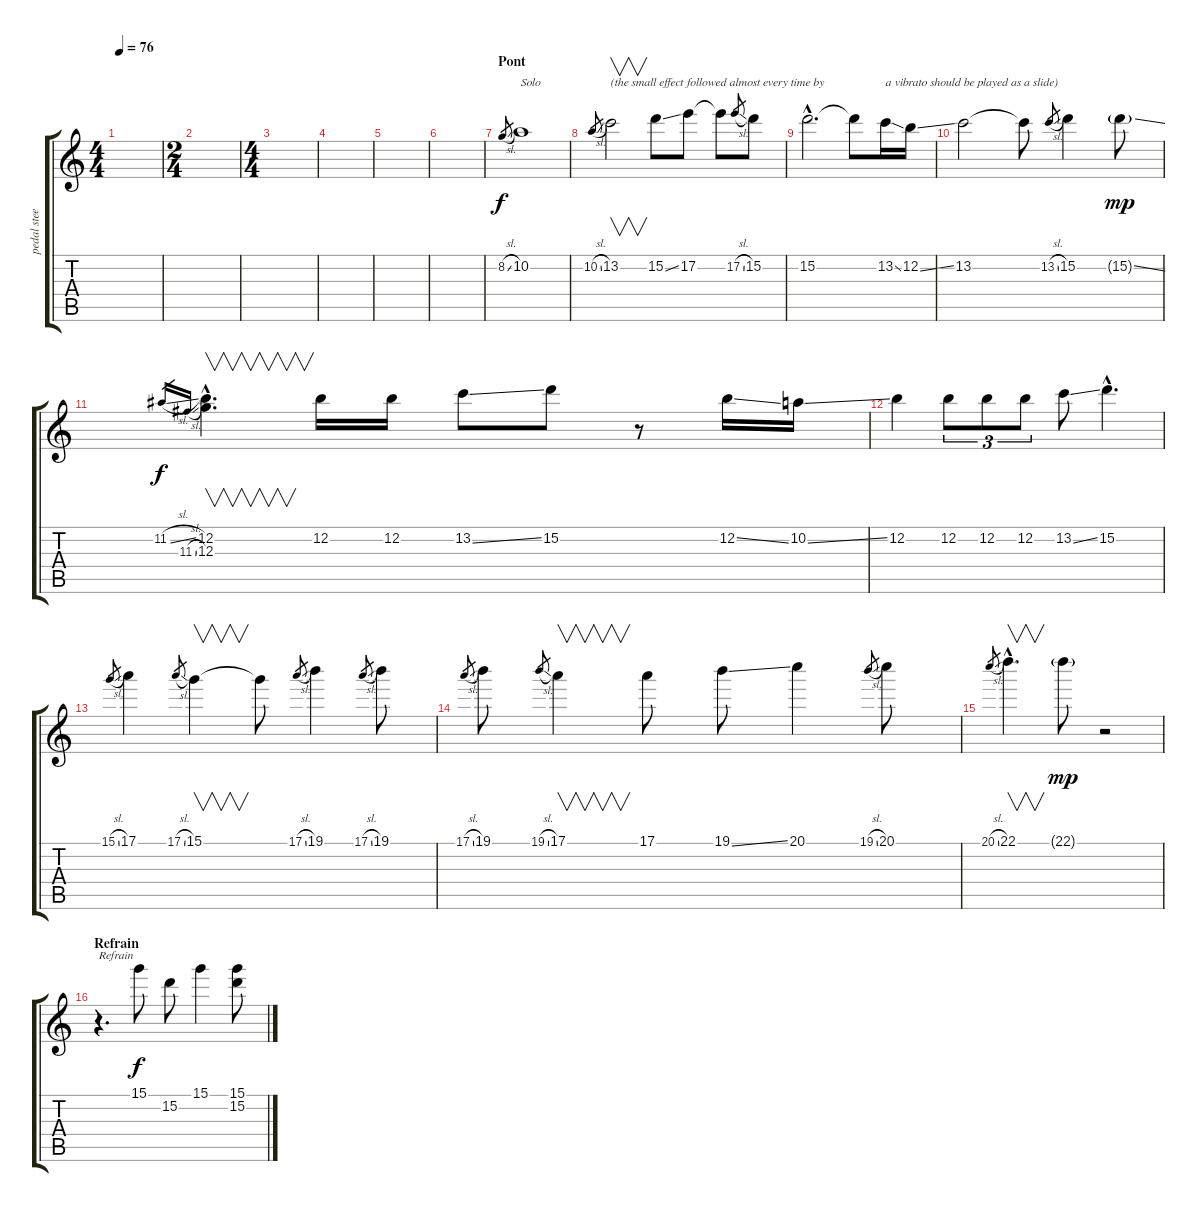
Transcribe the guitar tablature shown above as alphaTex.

\track ("pedal steel guitar" "pedal stee") {instrument electricguitarjazz}
\staff {score tabs}
\tuning (E4 B3 G3 D3 A2 E2) {hide}
\ts (4 4)
\tempo 76
\clef g2
\ks c
|
\ts (2 4)
|
\ts (4 4)
|
|
|
|
\section ("" "Pont")
8.2{sl}.8{gr} 10.2.1{txt "Solo"} |
10.2{sl}.8{gr} 13.2.2{v txt "(the small effect followed almost every time by "} 15.2{ss}.8 17.2.8 17.2{t}.8 17.2{sl}.8{gr} 15.2.8 |
15.2{hac}.2{d} 15.2{t}.8 13.2{ss}.16{txt "a vibrato should be played as a slide)"} 12.2{ss}.16 |
13.2.2 13.2{t}.8 13.2{sl}.8{gr} 15.2.4 15.2{ss g}.8{dy mp} |
11.2{sl}.16{gr dy f} 11.3{sl}.16{gr} (12.2{hac} 12.3{hac}).4{v d} 12.2.16 12.2.16 13.2{ss}.8 15.2.8 r.8 12.2{ss}.16 10.2{ss}.16 |
12.2.4 12.2.8{tu (3 2)} 12.2.8{tu (3 2)} 12.2.8{tu (3 2)} 13.2{ss}.8 15.2{hac}.4{d} |
15.1{sl}.8{gr} 17.1.4 17.1{sl}.8{gr} 15.1.4{v} 15.1{t}.8 17.1{sl}.8{gr} 19.1.4 17.1{sl}.8{gr} 19.1.8 |
17.1{sl}.8{gr} 19.1.8 19.1{sl}.8{gr} 17.1.4{v} 17.1.8 19.1{ss}.8 20.1.4 19.1{sl}.8{gr} 20.1.8 |
20.1{sl}.8{gr} 22.1{hac}.4{v d} 22.1{g}.8{dy mp} r.2 |
\section ("" "Refrain")
r.4{d txt "Refrain"} 15.1.8{dy f} 15.2.8 15.1.4 (15.1 15.2).8
